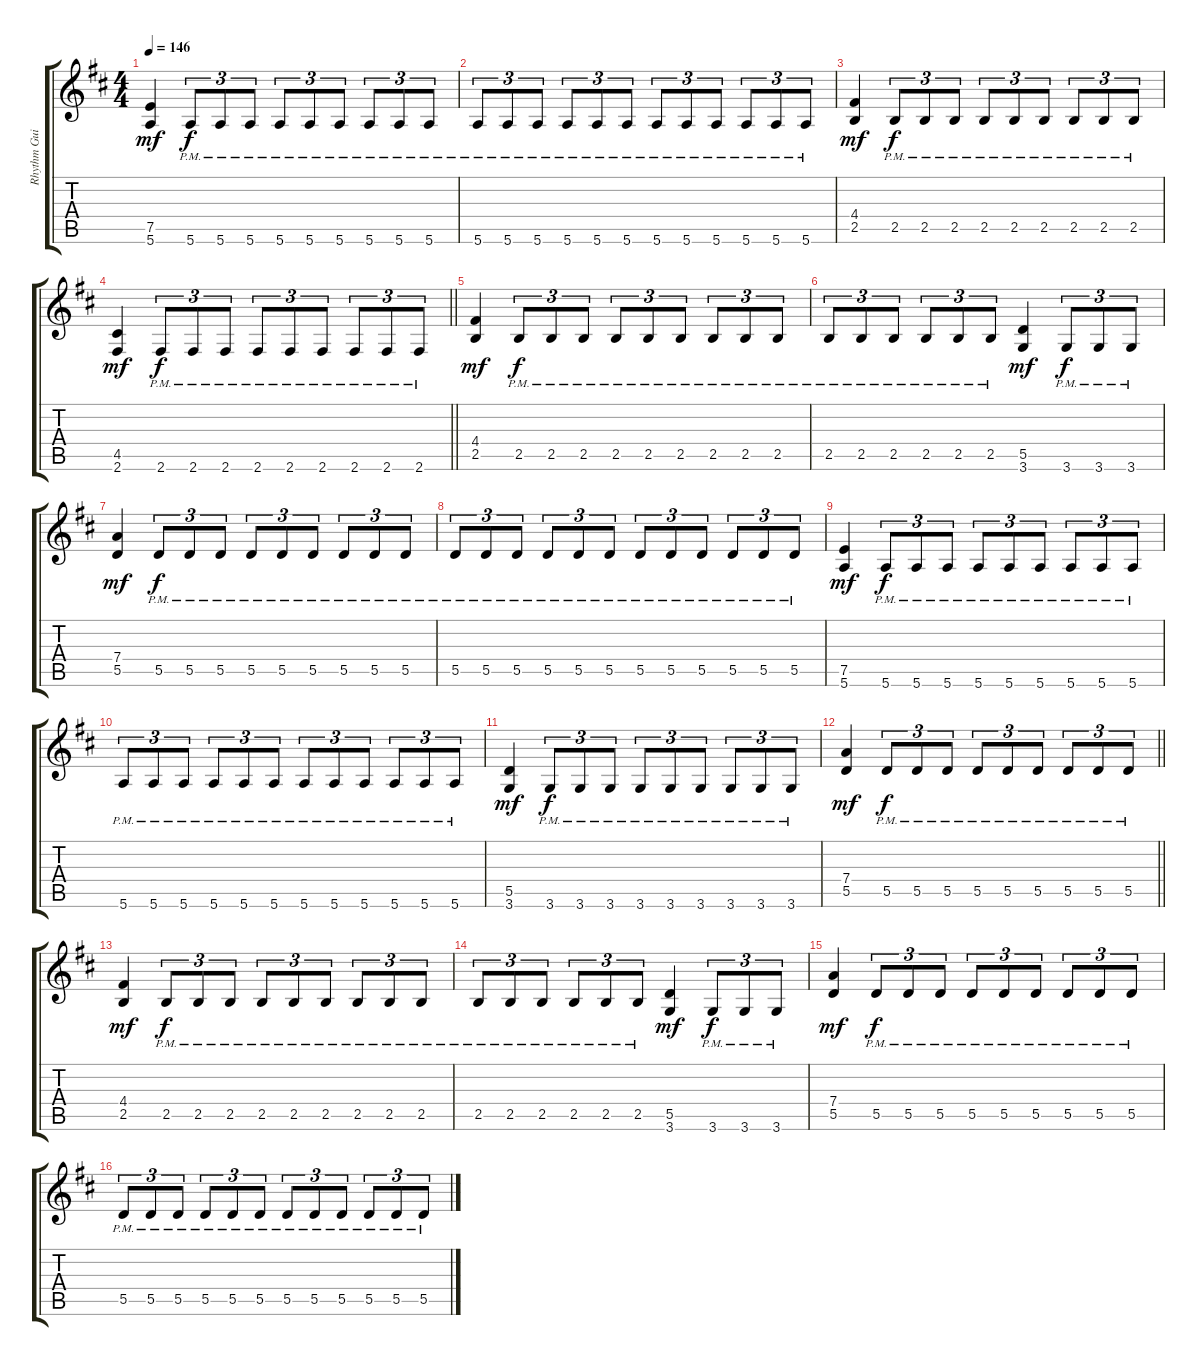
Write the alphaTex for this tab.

\track ("Rhythm Guitar B" "Rhythm Gui") {instrument overdrivenguitar}
\staff {score tabs}
\tuning (E4 B3 G3 D3 A2 E2) {hide}
\ts (4 4)
\tempo 146
\clef g2
\ks bminor
(7.5 5.6).4{dy mf} 5.6{pm}.8{tu (3 2) dy f} 5.6{pm}.8{tu (3 2)} 5.6{pm}.8{tu (3 2)} 5.6{pm}.8{tu (3 2)} 5.6{pm}.8{tu (3 2)} 5.6{pm}.8{tu (3 2)} 5.6{pm}.8{tu (3 2)} 5.6{pm}.8{tu (3 2)} 5.6{pm}.8{tu (3 2)} |
5.6{pm}.8{tu (3 2)} 5.6{pm}.8{tu (3 2)} 5.6{pm}.8{tu (3 2)} 5.6{pm}.8{tu (3 2)} 5.6{pm}.8{tu (3 2)} 5.6{pm}.8{tu (3 2)} 5.6{pm}.8{tu (3 2)} 5.6{pm}.8{tu (3 2)} 5.6{pm}.8{tu (3 2)} 5.6{pm}.8{tu (3 2)} 5.6{pm}.8{tu (3 2)} 5.6{pm}.8{tu (3 2)} |
(4.4 2.5).4{dy mf} 2.5{pm}.8{tu (3 2) dy f} 2.5{pm}.8{tu (3 2)} 2.5{pm}.8{tu (3 2)} 2.5{pm}.8{tu (3 2)} 2.5{pm}.8{tu (3 2)} 2.5{pm}.8{tu (3 2)} 2.5{pm}.8{tu (3 2)} 2.5{pm}.8{tu (3 2)} 2.5{pm}.8{tu (3 2)} |
\barLineRight lightlight
(4.5 2.6).4{dy mf} 2.6{pm}.8{tu (3 2) dy f} 2.6{pm}.8{tu (3 2)} 2.6{pm}.8{tu (3 2)} 2.6{pm}.8{tu (3 2)} 2.6{pm}.8{tu (3 2)} 2.6{pm}.8{tu (3 2)} 2.6{pm}.8{tu (3 2)} 2.6{pm}.8{tu (3 2)} 2.6{pm}.8{tu (3 2)} |
\section ("" "")
(4.4 2.5).4{dy mf} 2.5{pm}.8{tu (3 2) dy f} 2.5{pm}.8{tu (3 2)} 2.5{pm}.8{tu (3 2)} 2.5{pm}.8{tu (3 2)} 2.5{pm}.8{tu (3 2)} 2.5{pm}.8{tu (3 2)} 2.5{pm}.8{tu (3 2)} 2.5{pm}.8{tu (3 2)} 2.5{pm}.8{tu (3 2)} |
2.5{pm}.8{tu (3 2)} 2.5{pm}.8{tu (3 2)} 2.5{pm}.8{tu (3 2)} 2.5{pm}.8{tu (3 2)} 2.5{pm}.8{tu (3 2)} 2.5{pm}.8{tu (3 2)} (5.5 3.6).4{dy mf} 3.6{pm}.8{tu (3 2) dy f} 3.6{pm}.8{tu (3 2)} 3.6{pm}.8{tu (3 2)} |
(7.4 5.5).4{dy mf} 5.5{pm}.8{tu (3 2) dy f} 5.5{pm}.8{tu (3 2)} 5.5{pm}.8{tu (3 2)} 5.5{pm}.8{tu (3 2)} 5.5{pm}.8{tu (3 2)} 5.5{pm}.8{tu (3 2)} 5.5{pm}.8{tu (3 2)} 5.5{pm}.8{tu (3 2)} 5.5{pm}.8{tu (3 2)} |
5.5{pm}.8{tu (3 2)} 5.5{pm}.8{tu (3 2)} 5.5{pm}.8{tu (3 2)} 5.5{pm}.8{tu (3 2)} 5.5{pm}.8{tu (3 2)} 5.5{pm}.8{tu (3 2)} 5.5{pm}.8{tu (3 2)} 5.5{pm}.8{tu (3 2)} 5.5{pm}.8{tu (3 2)} 5.5{pm}.8{tu (3 2)} 5.5{pm}.8{tu (3 2)} 5.5{pm}.8{tu (3 2)} |
(7.5 5.6).4{dy mf} 5.6{pm}.8{tu (3 2) dy f} 5.6{pm}.8{tu (3 2)} 5.6{pm}.8{tu (3 2)} 5.6{pm}.8{tu (3 2)} 5.6{pm}.8{tu (3 2)} 5.6{pm}.8{tu (3 2)} 5.6{pm}.8{tu (3 2)} 5.6{pm}.8{tu (3 2)} 5.6{pm}.8{tu (3 2)} |
5.6{pm}.8{tu (3 2)} 5.6{pm}.8{tu (3 2)} 5.6{pm}.8{tu (3 2)} 5.6{pm}.8{tu (3 2)} 5.6{pm}.8{tu (3 2)} 5.6{pm}.8{tu (3 2)} 5.6{pm}.8{tu (3 2)} 5.6{pm}.8{tu (3 2)} 5.6{pm}.8{tu (3 2)} 5.6{pm}.8{tu (3 2)} 5.6{pm}.8{tu (3 2)} 5.6{pm}.8{tu (3 2)} |
(5.5 3.6).4{dy mf} 3.6{pm}.8{tu (3 2) dy f} 3.6{pm}.8{tu (3 2)} 3.6{pm}.8{tu (3 2)} 3.6{pm}.8{tu (3 2)} 3.6{pm}.8{tu (3 2)} 3.6{pm}.8{tu (3 2)} 3.6{pm}.8{tu (3 2)} 3.6{pm}.8{tu (3 2)} 3.6{pm}.8{tu (3 2)} |
\barLineRight lightlight
(7.4 5.5).4{dy mf} 5.5{pm}.8{tu (3 2) dy f} 5.5{pm}.8{tu (3 2)} 5.5{pm}.8{tu (3 2)} 5.5{pm}.8{tu (3 2)} 5.5{pm}.8{tu (3 2)} 5.5{pm}.8{tu (3 2)} 5.5{pm}.8{tu (3 2)} 5.5{pm}.8{tu (3 2)} 5.5{pm}.8{tu (3 2)} |
\section ("" "")
(4.4 2.5).4{dy mf} 2.5{pm}.8{tu (3 2) dy f} 2.5{pm}.8{tu (3 2)} 2.5{pm}.8{tu (3 2)} 2.5{pm}.8{tu (3 2)} 2.5{pm}.8{tu (3 2)} 2.5{pm}.8{tu (3 2)} 2.5{pm}.8{tu (3 2)} 2.5{pm}.8{tu (3 2)} 2.5{pm}.8{tu (3 2)} |
2.5{pm}.8{tu (3 2)} 2.5{pm}.8{tu (3 2)} 2.5{pm}.8{tu (3 2)} 2.5{pm}.8{tu (3 2)} 2.5{pm}.8{tu (3 2)} 2.5{pm}.8{tu (3 2)} (5.5 3.6).4{dy mf} 3.6{pm}.8{tu (3 2) dy f} 3.6{pm}.8{tu (3 2)} 3.6{pm}.8{tu (3 2)} |
(7.4 5.5).4{dy mf} 5.5{pm}.8{tu (3 2) dy f} 5.5{pm}.8{tu (3 2)} 5.5{pm}.8{tu (3 2)} 5.5{pm}.8{tu (3 2)} 5.5{pm}.8{tu (3 2)} 5.5{pm}.8{tu (3 2)} 5.5{pm}.8{tu (3 2)} 5.5{pm}.8{tu (3 2)} 5.5{pm}.8{tu (3 2)} |
5.5{pm}.8{tu (3 2)} 5.5{pm}.8{tu (3 2)} 5.5{pm}.8{tu (3 2)} 5.5{pm}.8{tu (3 2)} 5.5{pm}.8{tu (3 2)} 5.5{pm}.8{tu (3 2)} 5.5{pm}.8{tu (3 2)} 5.5{pm}.8{tu (3 2)} 5.5{pm}.8{tu (3 2)} 5.5{pm}.8{tu (3 2)} 5.5{pm}.8{tu (3 2)} 5.5{pm}.8{tu (3 2)}
